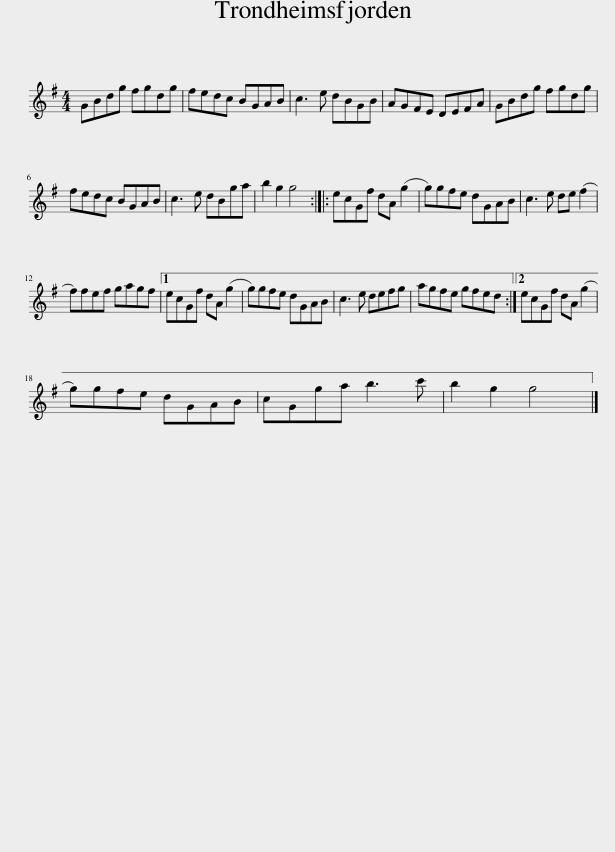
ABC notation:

X:1
L:1/8
M:4/4
I:linebreak $
K:G
V:1 treble
V:1
 GBdg fgdg | fedc BGAB | c3 e dBGB | AGFE DEFA | GBdg fgdg |$ %5
 fedc BGAB | c3 e dBga | b2 g2 g4 :: ecGf dA (g2 | g)gfe dGAB | %10
 c3 e de (f2 |$ f)fef gagf |1 ecGf dA (g2 | g)gfe dGAB | c3 e defg | %15
 agfe gfed :|2 ecGf dA (g2 |$ g)gfe dGAB | cGga b3 c' | b2 g2 g4 |] %20
